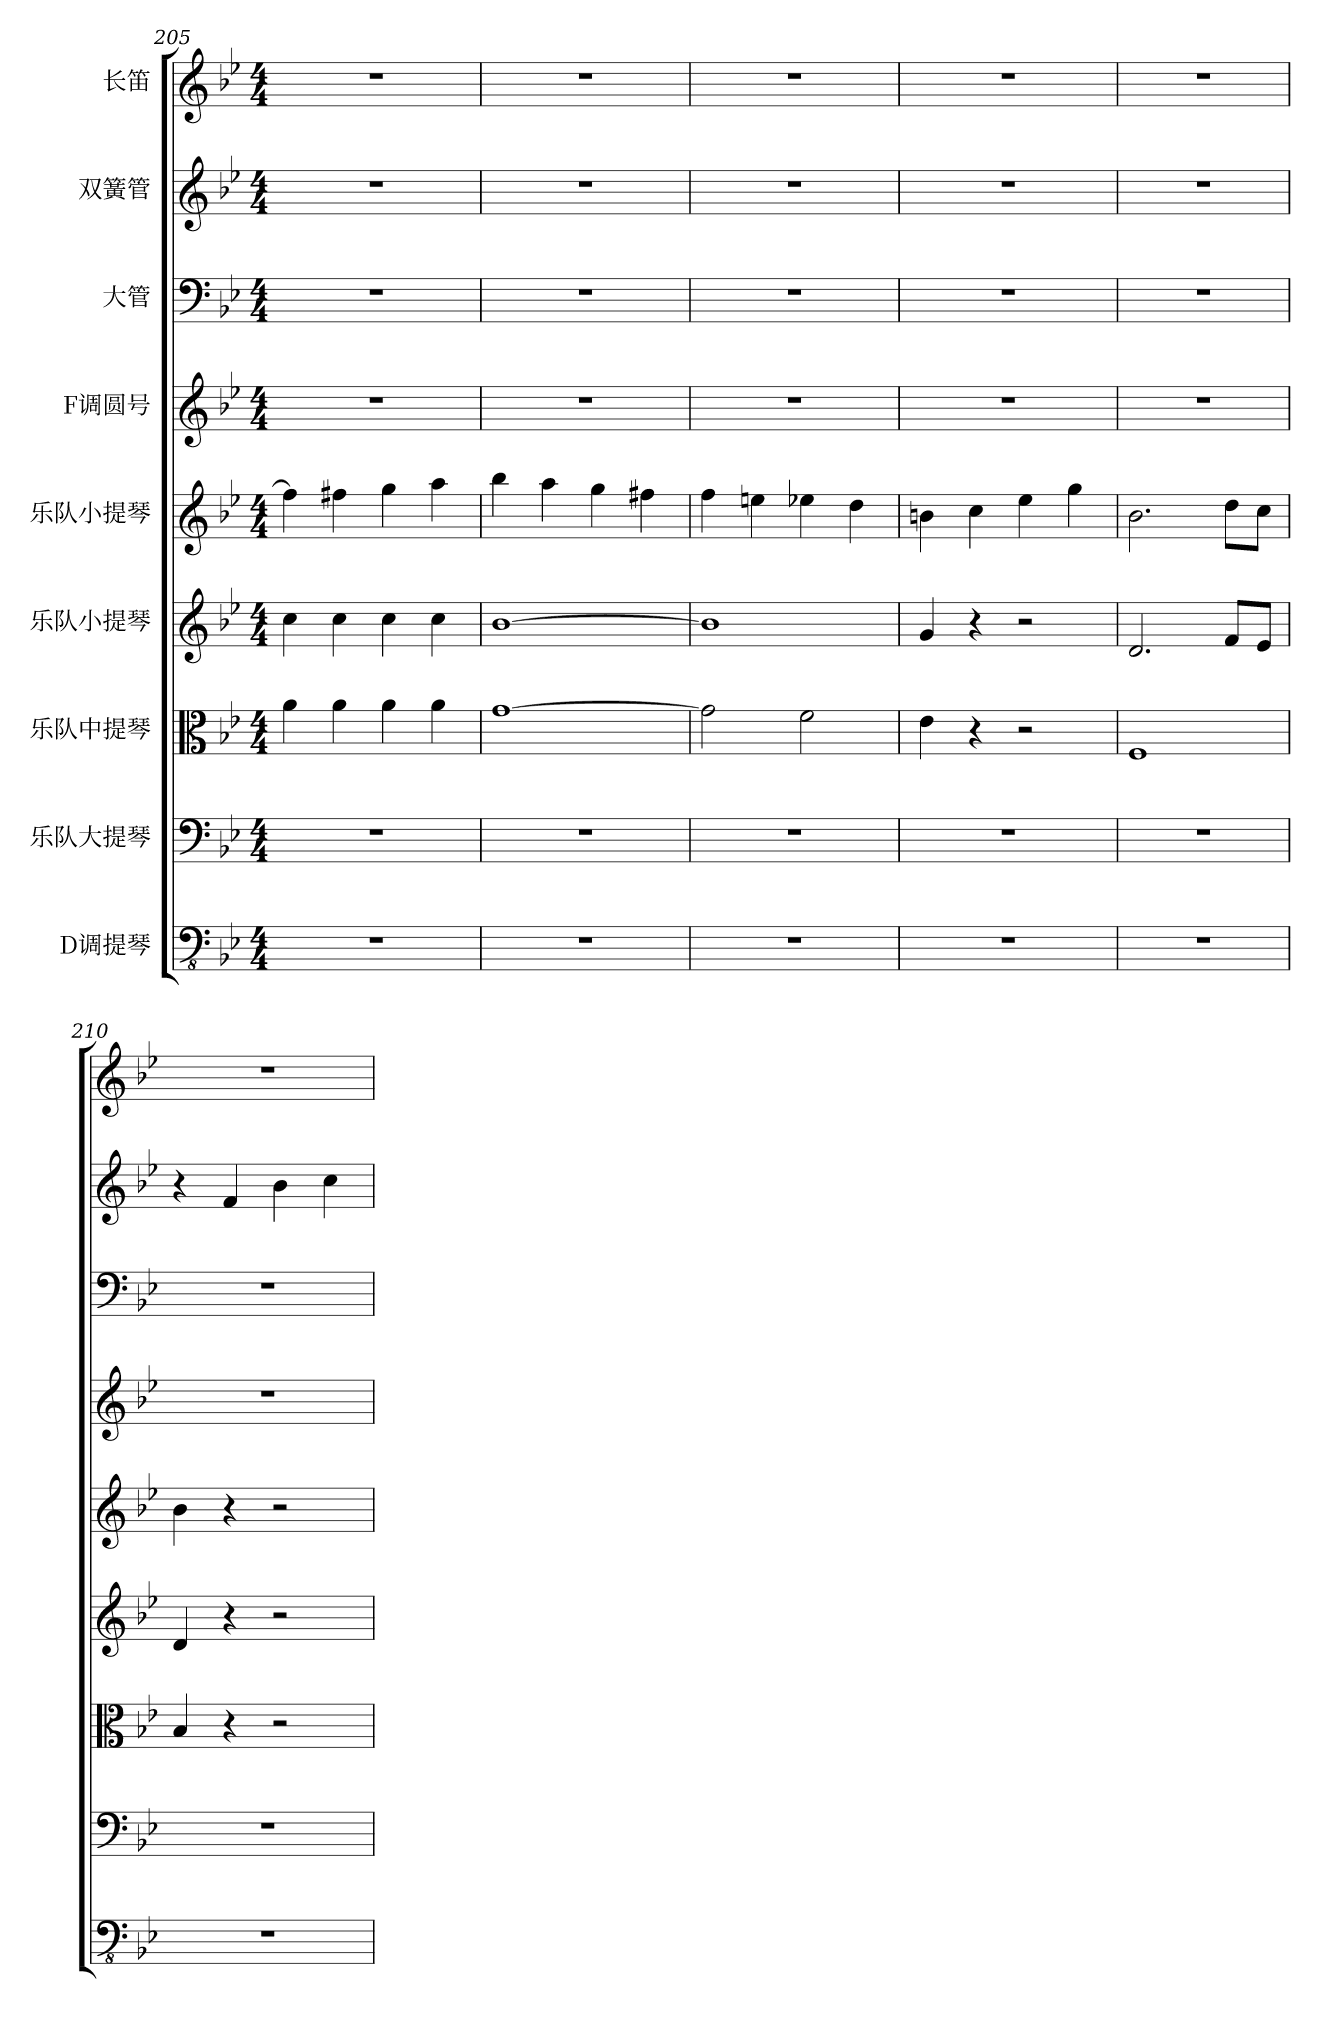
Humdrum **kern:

**kern	**kern	**kern	**kern	**kern	**kern	**kern	**kern	**kern
*part9	*part8	*part7	*part6	*part5	*part4	*part3	*part2	*part1
*staff9	*staff8	*staff7	*staff6	*staff5	*staff4	*staff3	*staff2	*staff1
*I"D调提琴	*I"乐队大提琴	*I"乐队中提琴	*I"乐队小提琴	*I"乐队小提琴	*I"F调圆号	*I"大管	*I"双簧管	*I"长笛
*clefFv4	*clefF4	*clefC3	*clefG2	*clefG2	*clefG2	*clefF4	*clefG2	*clefG2
*ITrd7c12	*	*	*	*	*ITrd4c7	*	*	*
*k[b-e-]	*k[b-e-]	*k[b-e-]	*k[b-e-]	*k[b-e-]	*k[b-e-a-]	*k[b-e-]	*k[b-e-]	*k[b-e-]
*M4/4	*M4/4	*M4/4	*M4/4	*M4/4	*M4/4	*M4/4	*M4/4	*M4/4
=205	=205	=205	=205	=205	=205	=205	=205	=205
1r	1r	4a\	4cc\	4ff\]	1r	1r	1r	1r
.	.	4a\	4cc\	4ff#X\	.	.	.	.
.	.	4a\	4cc\	4gg\	.	.	.	.
.	.	4a\	4cc\	4aa\	.	.	.	.
=206	=206	=206	=206	=206	=206	=206	=206	=206
1r	1r	[1g	[1b-	4bb-\	1r	1r	1r	1r
.	.	.	.	4aa\	.	.	.	.
.	.	.	.	4gg\	.	.	.	.
.	.	.	.	4ff#X\	.	.	.	.
=207	=207	=207	=207	=207	=207	=207	=207	=207
1r	1r	2g\]	1b-]	4ff\	1r	1r	1r	1r
.	.	.	.	4een\	.	.	.	.
.	.	2f\	.	4ee-X\	.	.	.	.
.	.	.	.	4dd\	.	.	.	.
=208	=208	=208	=208	=208	=208	=208	=208	=208
1r	1r	4e-\	4g/	4bn\	1r	1r	1r	1r
.	.	4r	4r	4cc\	.	.	.	.
.	.	2r	2r	4ee-\	.	.	.	.
.	.	.	.	4gg\	.	.	.	.
!!LO:PB:g=z
=209	=209	=209	=209	=209	=209	=209	=209	=209
1r	1r	1F	2.d/	2.b-\	1r	1r	1r	1r
.	.	.	8f/L	8dd\L	.	.	.	.
.	.	.	8e-/J	8cc\J	.	.	.	.
=210	=210	=210	=210	=210	=210	=210	=210	=210
1r	1r	4B-/	4d/	4b-\	1r	1r	4r	1r
.	.	4r	4r	4r	.	.	4f/	.
.	.	2r	2r	2r	.	.	4b-\	.
.	.	.	.	.	.	.	4cc\	.
=	=	=	=	=	=	=	=	=
*-	*-	*-	*-	*-	*-	*-	*-	*-
